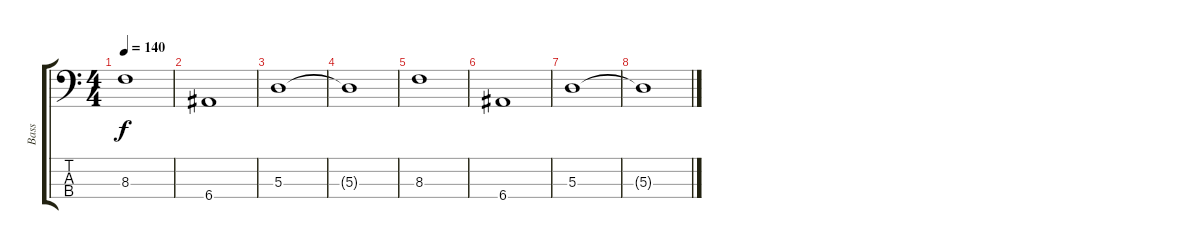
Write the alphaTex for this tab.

\track ("Bass" "Bass") {instrument distortionguitar}
\staff {score tabs}
\tuning (G2 D2 A1 E1) {hide}
\ts (4 4)
\tempo 140
\clef f4
\ks c
8.3.1{dy f} |
6.4.1 |
5.3.1 |
5.3{t}.1 |
8.3.1 |
6.4.1 |
5.3.1 |
5.3{t}.1
